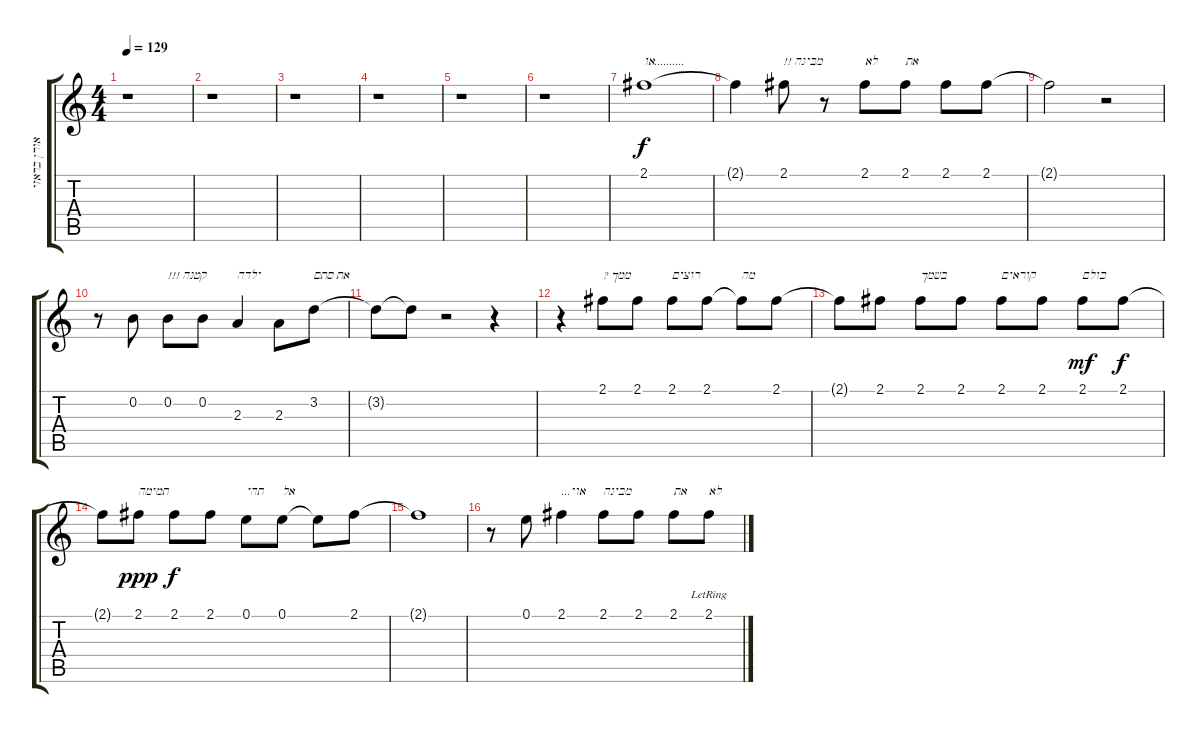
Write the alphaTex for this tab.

\track ("אורן בראזילאי - קולות" "אורן בראזי") {instrument contrabass}
\staff {score tabs}
\tuning (E4 B3 G3 D3 A2 E2) {hide}
\ts (4 4)
\tempo 129
\clef g2
\ks c
r.1{dy f instrument contrabass} |
r.1 |
r.1 |
r.1 |
r.1 |
r.1 |
2.1.1{txt "או.........."} |
2.1{t}.4 2.1.8{txt "!! מבינה"} r.8 2.1.8{txt "לא"} 2.1.8{txt "את"} 2.1.8 2.1.8 |
2.1{t}.2 r.2 |
r.8 0.2.8 0.2.8{txt "!!! קטנה"} 0.2.8 2.3.4{txt "ילדה"} 2.3.8 3.2.8{txt "את סתם"} |
3.2{t}.8 3.2{t}.8 r.2 r.4 |
r.4 2.1.8{txt "? ממך"} 2.1.8 2.1.8{txt "רוצים"} 2.1.8 2.1{t}.8{txt "מה"} 2.1.8 |
2.1{t}.8 2.1.8 2.1.8{txt "בשמך"} 2.1.8 2.1.8{txt "קוראים"} 2.1.8 2.1.8{txt "כולם" dy mf} 2.1.8{dy f} |
2.1{t}.8 2.1.8{txt "תמימה" dy ppp} 2.1.8{dy f} 2.1.8 0.1.8{txt "תהי"} 0.1.8{txt "אל"} 0.1{t}.8 2.1.8 |
2.1{t}.1 |
r.8 0.1.8 2.1.4{txt "...אוי"} 2.1.8{txt "מבינה"} 2.1.8 2.1.8{txt "את"} 2.1{lr}.8{txt "לא"}
